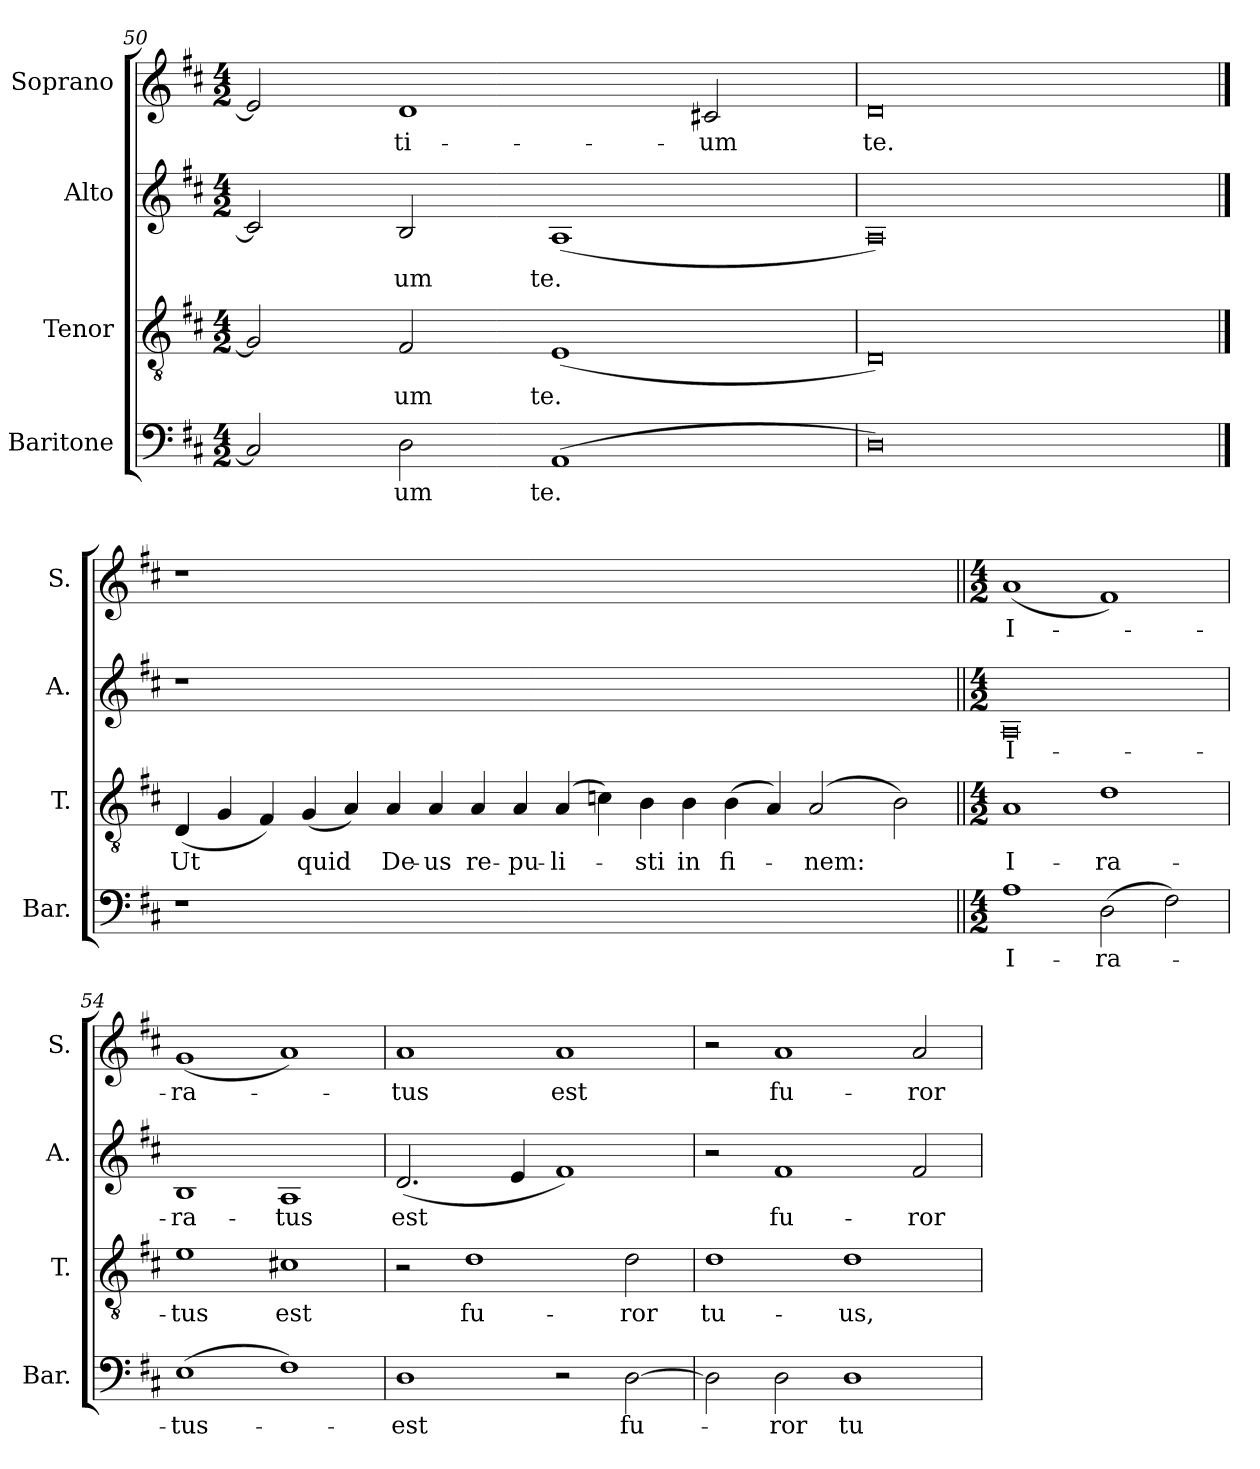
**kern	**text	**kern	**text	**kern	**text	**kern	**text
*part4	*part4	*part3	*part3	*part2	*part2	*part1	*part1
*staff4	*staff4	*staff3	*staff3	*staff2	*staff2	*staff1	*staff1
*I"Baritone	*	*I"Tenor	*	*I"Alto	*	*I"Soprano	*
*I'Bar.	*	*I'T.	*	*I'A.	*	*I'S.	*
*clefF4	*	*clefGv2	*	*clefG2	*	*clefG2	*
*	*	*ITrd7c12	*	*	*	*	*
*k[f#c#]	*	*k[f#c#]	*	*k[f#c#]	*	*k[f#c#]	*
*D:	*	*D:	*	*D:	*	*D:	*
*M4/2	*	*M4/2	*	*M4/2	*	*M4/2	*
=50	=50	=50	=50	=50	=50	=50	=50
2Ci/]	.	2GGi/]	.	2ci/]	.	2ei/]	.
!	!LO:LY:b:color=#000000	!	!	!	!	!	!
!	!	!	!LO:LY:b:color=#000000	!	!	!	!
!	!	!	!	!	!LO:LY:b:color=#000000	!	!
!	!	!	!	!	!	!	!LO:LY:b:color=#000000
2Di\	-um	2FF#i/	-um	2Bi/	-um	1di	-ti-
!	!LO:LY:b:color=#000000	!	!	!	!	!	!
!	!	!	!LO:LY:b:color=#000000	!	!	!	!
!	!	!	!	!	!LO:LY:b:color=#000000	!	!
(1AAi	te.	(1EEi	te.	(1Ai	te.	.	.
!	!	!	!	!	!	!	!LO:LY:b:color=#000000
.	.	.	.	.	.	2c#Xi/	-um
=51	=51	=51	=51	=51	=51	=51	=51
!	!	!	!	!	!	!	!LO:LY:b:color=#000000
0Di)	.	0DDi)	.	0Ai)	.	0di	te.
!!LO:LB:g=z
==52	==52	==52	==52	==52	==52	==52	==52
!LO:N:vis=1	!	!	!	!	!	!	!
!	!	!	!LO:LY:b:color=#000000	!LO:N:vis=1	!	!LO:N:vis=1	!
0r	.	(4DDi/	Ut	0r	.	0r	.
.	.	4GGi/	.	.	.	.	.
.	.	4FF#i/)	.	.	.	.	.
!	!	!	!LO:LY:b:color=#000000	!	!	!	!
.	.	(4GGi/	quid	.	.	.	.
.	.	4AAi/)	.	.	.	.	.
!	!	!	!LO:LY:b:color=#000000	!	!	!	!
.	.	4AAi/	De-	.	.	.	.
!	!	!	!LO:LY:b:color=#000000	!	!	!	!
.	.	4AAi/	-us	.	.	.	.
!	!	!	!LO:LY:b:color=#000000	!	!	!	!
.	.	4AAi/	re-	.	.	.	.
!	!	!	!LO:LY:b:color=#000000	!	!	!	!
0ryy	.	4AAi/	-pu-	0ryy	.	0ryy	.
!	!	!	!LO:LY:b:color=#000000	!	!	!	!
.	.	(4AAi/	-li-	.	.	.	.
.	.	4Cni\)	.	.	.	.	.
!	!	!	!LO:LY:b:color=#000000	!	!	!	!
.	.	4BBi\	-sti	.	.	.	.
!	!	!	!LO:LY:b:color=#000000	!	!	!	!
.	.	4BBi\	in	.	.	.	.
!	!	!	!LO:LY:b:color=#000000	!	!	!	!
.	.	(4BBi\	fi-	.	.	.	.
.	.	4AAi/)	.	.	.	.	.
!	!	!	!LO:LY:b:color=#000000	!	!	!	!
.	.	(2AAi/	-nem:	.	.	.	.
2.ryy	.	.	.	2.ryy	.	2.ryy	.
.	.	2BBi\)	.	.	.	.	.
!!LO:LB:g=z
=53||	=53||	=53||	=53||	=53||	=53||	=53||	=53||
*M4/2	*	*M4/2	*	*M4/2	*	*M4/2	*
!	!LO:LY:b:color=#000000	!	!	!	!	!	!
!	!	!	!LO:LY:b:color=#000000	!	!	!	!
!	!	!	!	!	!LO:LY:b:color=#000000	!	!
!	!	!	!	!	!	!	!LO:LY:b:color=#000000
1Ai	I-	1AAi	I-	0Ai	I-	(1ai	I-
!	!LO:LY:b:color=#000000	!	!	!	!	!	!
!	!	!	!LO:LY:b:color=#000000	!	!	!	!
(2Di\	-ra-	1Di	-ra-	.	.	1f#i)	.
2F#i\)	.	.	.	.	.	.	.
=54	=54	=54	=54	=54	=54	=54	=54
!	!LO:LY:b:color=#000000	!	!	!	!	!	!
!	!	!	!LO:LY:b:color=#000000	!	!	!	!
!	!	!	!	!	!LO:LY:b:color=#000000	!	!
!	!	!	!	!	!	!	!LO:LY:b:color=#000000
(1Ei	-tus-	1Ei	-tus	1Bi	-ra-	(1gi	-ra-
!	!	!	!LO:LY:b:color=#000000	!	!	!	!
!	!	!	!	!	!LO:LY:b:color=#000000	!	!
1F#i)	.	1C#Xi	est	1Ai	-tus	1ai)	.
=55	=55	=55	=55	=55	=55	=55	=55
!	!LO:LY:b:color=#000000	!	!	!	!	!	!
!	!	!	!	!	!LO:LY:b:color=#000000	!	!
!	!	!	!	!	!	!	!LO:LY:b:color=#000000
1Di	-est	2r	.	(2.di/	est	1ai	-tus
!	!	!	!LO:LY:b:color=#000000	!	!	!	!
.	.	1Di	fu-	.	.	.	.
.	.	.	.	4ei/	.	.	.
!	!	!	!	!	!	!	!LO:LY:b:color=#000000
2r	.	.	.	1f#i)	.	1ai	est
!	!LO:LY:b:color=#000000	!	!	!	!	!	!
!	!	!	!LO:LY:b:color=#000000	!	!	!	!
[2Di\	fu-	2Di\	-ror	.	.	.	.
=56	=56	=56	=56	=56	=56	=56	=56
!	!	!	!LO:LY:b:color=#000000	!	!	!	!
2Di\]	.	1Di	tu-	2r	.	2r	.
!	!LO:LY:b:color=#000000	!	!	!	!	!	!
!	!	!	!	!	!LO:LY:b:color=#000000	!	!
!	!	!	!	!	!	!	!LO:LY:b:color=#000000
2Di\	-ror	.	.	1f#i	fu-	1ai	fu-
!	!LO:LY:b:color=#000000	!	!	!	!	!	!
!	!	!	!LO:LY:b:color=#000000	!	!	!	!
1Di	tu-	1Di	-us,	.	.	.	.
!	!	!	!	!	!LO:LY:b:color=#000000	!	!
!	!	!	!	!	!	!	!LO:LY:b:color=#000000
.	.	.	.	2f#i/	-ror	2ai/	-ror
=	=	=	=	=	=	=	=
*-	*-	*-	*-	*-	*-	*-	*-
